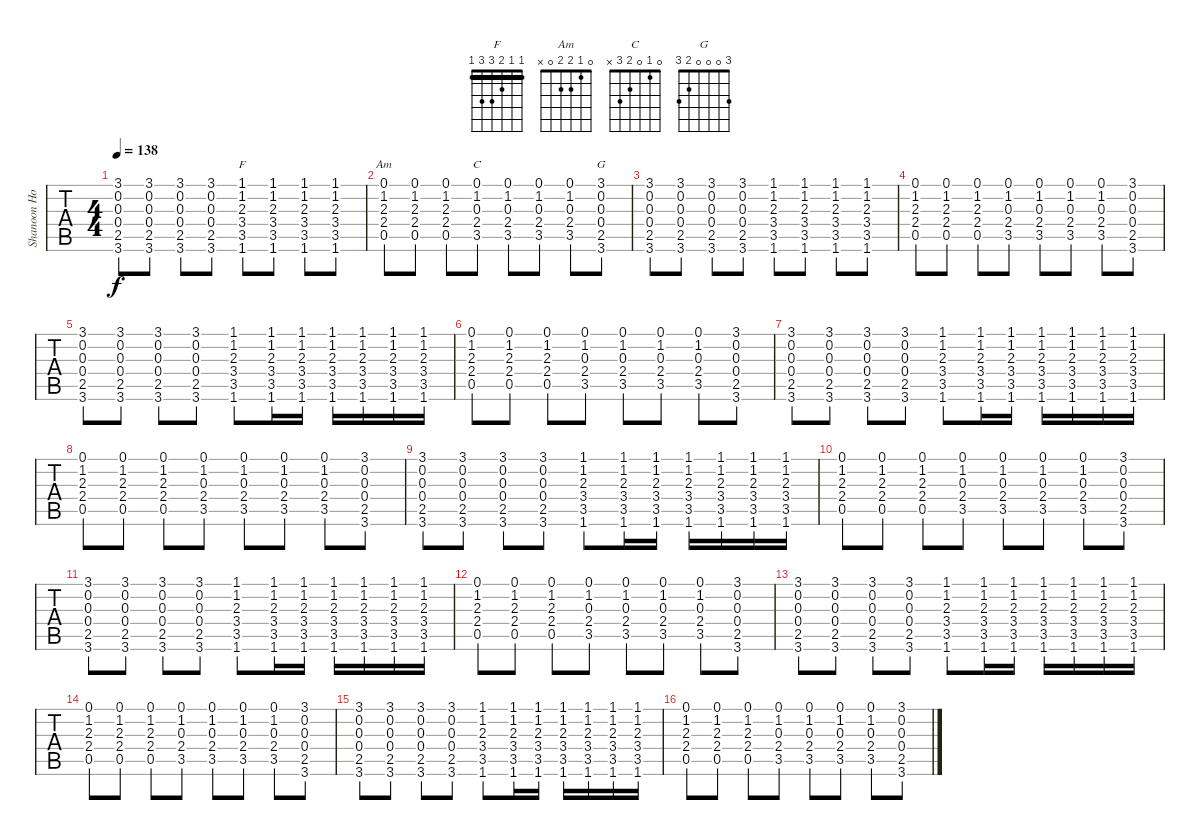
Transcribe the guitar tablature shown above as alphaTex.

\track ("Shanoon Hoon's rhythm guitar" "Shanoon Ho") {instrument acousticguitarnylon}
\staff {tabs}
\tuning (E4 B3 G3 D3 A2 E2) {hide}
\chord ("F" 1 1 2 3 3 1) {barre 1}
\chord ("Am" 0 1 2 2 0 x)
\chord ("C" 0 1 0 2 3 x)
\chord ("G" 3 0 0 0 2 3)
\ts (4 4)
\tempo 138
\clef g2
\ks aminor
(3.1 0.2 0.3 0.4 2.5 3.6).8{dy f} (3.1 0.2 0.3 0.4 2.5 3.6).8 (3.1 0.2 0.3 0.4 2.5 3.6).8 (3.1 0.2 0.3 0.4 2.5 3.6).8 (1.1 1.2 2.3 3.4 3.5 1.6).8{ch "F"} (1.1 1.2 2.3 3.4 3.5 1.6).8 (1.1 1.2 2.3 3.4 3.5 1.6).8 (1.1 1.2 2.3 3.4 3.5 1.6).8 |
(0.1 1.2 2.3 2.4 0.5).8{ch "Am"} (0.1 1.2 2.3 2.4 0.5).8 (0.1 1.2 2.3 2.4 0.5).8 (0.1 1.2 0.3 2.4 3.5).8{ch "C"} (0.1 1.2 0.3 2.4 3.5).8 (0.1 1.2 0.3 2.4 3.5).8 (0.1 1.2 0.3 2.4 3.5).8 (3.1 0.2 0.3 0.4 2.5 3.6).8{ch "G"} |
(3.1 0.2 0.3 0.4 2.5 3.6).8 (3.1 0.2 0.3 0.4 2.5 3.6).8 (3.1 0.2 0.3 0.4 2.5 3.6).8 (3.1 0.2 0.3 0.4 2.5 3.6).8 (1.1 1.2 2.3 3.4 3.5 1.6).8 (1.1 1.2 2.3 3.4 3.5 1.6).8 (1.1 1.2 2.3 3.4 3.5 1.6).8 (1.1 1.2 2.3 3.4 3.5 1.6).8 |
(0.1 1.2 2.3 2.4 0.5).8 (0.1 1.2 2.3 2.4 0.5).8 (0.1 1.2 2.3 2.4 0.5).8 (0.1 1.2 0.3 2.4 3.5).8 (0.1 1.2 0.3 2.4 3.5).8 (0.1 1.2 0.3 2.4 3.5).8 (0.1 1.2 0.3 2.4 3.5).8 (3.1 0.2 0.3 0.4 2.5 3.6).8 |
(3.1 0.2 0.3 0.4 2.5 3.6).8 (3.1 0.2 0.3 0.4 2.5 3.6).8 (3.1 0.2 0.3 0.4 2.5 3.6).8 (3.1 0.2 0.3 0.4 2.5 3.6).8 (1.1 1.2 2.3 3.4 3.5 1.6).8 (1.1 1.2 2.3 3.4 3.5 1.6).16 (1.1 1.2 2.3 3.4 3.5 1.6).16 (1.1 1.2 2.3 3.4 3.5 1.6).16 (1.1 1.2 2.3 3.4 3.5 1.6).16 (1.1 1.2 2.3 3.4 3.5 1.6).16 (1.1 1.2 2.3 3.4 3.5 1.6).16 |
(0.1 1.2 2.3 2.4 0.5).8 (0.1 1.2 2.3 2.4 0.5).8 (0.1 1.2 2.3 2.4 0.5).8 (0.1 1.2 0.3 2.4 3.5).8 (0.1 1.2 0.3 2.4 3.5).8 (0.1 1.2 0.3 2.4 3.5).8 (0.1 1.2 0.3 2.4 3.5).8 (3.1 0.2 0.3 0.4 2.5 3.6).8 |
(3.1 0.2 0.3 0.4 2.5 3.6).8 (3.1 0.2 0.3 0.4 2.5 3.6).8 (3.1 0.2 0.3 0.4 2.5 3.6).8 (3.1 0.2 0.3 0.4 2.5 3.6).8 (1.1 1.2 2.3 3.4 3.5 1.6).8 (1.1 1.2 2.3 3.4 3.5 1.6).16 (1.1 1.2 2.3 3.4 3.5 1.6).16 (1.1 1.2 2.3 3.4 3.5 1.6).16 (1.1 1.2 2.3 3.4 3.5 1.6).16 (1.1 1.2 2.3 3.4 3.5 1.6).16 (1.1 1.2 2.3 3.4 3.5 1.6).16 |
(0.1 1.2 2.3 2.4 0.5).8 (0.1 1.2 2.3 2.4 0.5).8 (0.1 1.2 2.3 2.4 0.5).8 (0.1 1.2 0.3 2.4 3.5).8 (0.1 1.2 0.3 2.4 3.5).8 (0.1 1.2 0.3 2.4 3.5).8 (0.1 1.2 0.3 2.4 3.5).8 (3.1 0.2 0.3 0.4 2.5 3.6).8 |
(3.1 0.2 0.3 0.4 2.5 3.6).8 (3.1 0.2 0.3 0.4 2.5 3.6).8 (3.1 0.2 0.3 0.4 2.5 3.6).8 (3.1 0.2 0.3 0.4 2.5 3.6).8 (1.1 1.2 2.3 3.4 3.5 1.6).8 (1.1 1.2 2.3 3.4 3.5 1.6).16 (1.1 1.2 2.3 3.4 3.5 1.6).16 (1.1 1.2 2.3 3.4 3.5 1.6).16 (1.1 1.2 2.3 3.4 3.5 1.6).16 (1.1 1.2 2.3 3.4 3.5 1.6).16 (1.1 1.2 2.3 3.4 3.5 1.6).16 |
(0.1 1.2 2.3 2.4 0.5).8 (0.1 1.2 2.3 2.4 0.5).8 (0.1 1.2 2.3 2.4 0.5).8 (0.1 1.2 0.3 2.4 3.5).8 (0.1 1.2 0.3 2.4 3.5).8 (0.1 1.2 0.3 2.4 3.5).8 (0.1 1.2 0.3 2.4 3.5).8 (3.1 0.2 0.3 0.4 2.5 3.6).8 |
(3.1 0.2 0.3 0.4 2.5 3.6).8 (3.1 0.2 0.3 0.4 2.5 3.6).8 (3.1 0.2 0.3 0.4 2.5 3.6).8 (3.1 0.2 0.3 0.4 2.5 3.6).8 (1.1 1.2 2.3 3.4 3.5 1.6).8 (1.1 1.2 2.3 3.4 3.5 1.6).16 (1.1 1.2 2.3 3.4 3.5 1.6).16 (1.1 1.2 2.3 3.4 3.5 1.6).16 (1.1 1.2 2.3 3.4 3.5 1.6).16 (1.1 1.2 2.3 3.4 3.5 1.6).16 (1.1 1.2 2.3 3.4 3.5 1.6).16 |
(0.1 1.2 2.3 2.4 0.5).8 (0.1 1.2 2.3 2.4 0.5).8 (0.1 1.2 2.3 2.4 0.5).8 (0.1 1.2 0.3 2.4 3.5).8 (0.1 1.2 0.3 2.4 3.5).8 (0.1 1.2 0.3 2.4 3.5).8 (0.1 1.2 0.3 2.4 3.5).8 (3.1 0.2 0.3 0.4 2.5 3.6).8 |
(3.1 0.2 0.3 0.4 2.5 3.6).8 (3.1 0.2 0.3 0.4 2.5 3.6).8 (3.1 0.2 0.3 0.4 2.5 3.6).8 (3.1 0.2 0.3 0.4 2.5 3.6).8 (1.1 1.2 2.3 3.4 3.5 1.6).8 (1.1 1.2 2.3 3.4 3.5 1.6).16 (1.1 1.2 2.3 3.4 3.5 1.6).16 (1.1 1.2 2.3 3.4 3.5 1.6).16 (1.1 1.2 2.3 3.4 3.5 1.6).16 (1.1 1.2 2.3 3.4 3.5 1.6).16 (1.1 1.2 2.3 3.4 3.5 1.6).16 |
(0.1 1.2 2.3 2.4 0.5).8 (0.1 1.2 2.3 2.4 0.5).8 (0.1 1.2 2.3 2.4 0.5).8 (0.1 1.2 0.3 2.4 3.5).8 (0.1 1.2 0.3 2.4 3.5).8 (0.1 1.2 0.3 2.4 3.5).8 (0.1 1.2 0.3 2.4 3.5).8 (3.1 0.2 0.3 0.4 2.5 3.6).8 |
(3.1 0.2 0.3 0.4 2.5 3.6).8 (3.1 0.2 0.3 0.4 2.5 3.6).8 (3.1 0.2 0.3 0.4 2.5 3.6).8 (3.1 0.2 0.3 0.4 2.5 3.6).8 (1.1 1.2 2.3 3.4 3.5 1.6).8 (1.1 1.2 2.3 3.4 3.5 1.6).16 (1.1 1.2 2.3 3.4 3.5 1.6).16 (1.1 1.2 2.3 3.4 3.5 1.6).16 (1.1 1.2 2.3 3.4 3.5 1.6).16 (1.1 1.2 2.3 3.4 3.5 1.6).16 (1.1 1.2 2.3 3.4 3.5 1.6).16 |
(0.1 1.2 2.3 2.4 0.5).8 (0.1 1.2 2.3 2.4 0.5).8 (0.1 1.2 2.3 2.4 0.5).8 (0.1 1.2 0.3 2.4 3.5).8 (0.1 1.2 0.3 2.4 3.5).8 (0.1 1.2 0.3 2.4 3.5).8 (0.1 1.2 0.3 2.4 3.5).8 (3.1 0.2 0.3 0.4 2.5 3.6).8
